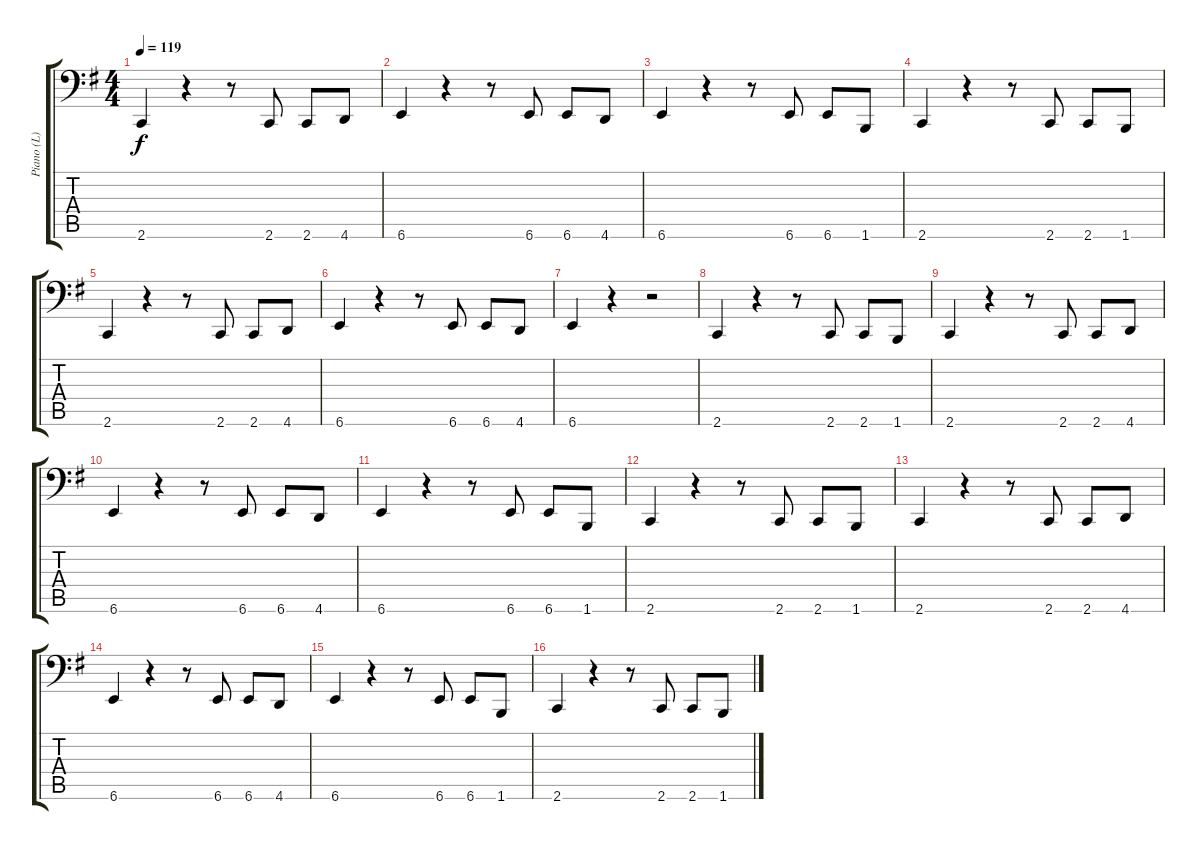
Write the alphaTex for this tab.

\track ("Piano (L)" "Piano (L)") {instrument acousticgrandpiano}
\staff {score tabs}
\tuning (E4 B3 G3 D3 A2 Bb1) {hide}
\ts (4 4)
\tempo 119
\clef f4
\ks g
2.6.4{dy f} r.4 r.8 2.6.8 2.6.8 4.6.8 |
6.6.4 r.4 r.8 6.6.8 6.6.8 4.6.8 |
6.6.4 r.4 r.8 6.6.8 6.6.8 1.6.8 |
2.6.4 r.4 r.8 2.6.8 2.6.8 1.6.8 |
2.6.4 r.4 r.8 2.6.8 2.6.8 4.6.8 |
6.6.4 r.4 r.8 6.6.8 6.6.8 4.6.8 |
6.6.4 r.4 r.2 |
2.6.4 r.4 r.8 2.6.8 2.6.8 1.6.8 |
2.6.4 r.4 r.8 2.6.8 2.6.8 4.6.8 |
6.6.4 r.4 r.8 6.6.8 6.6.8 4.6.8 |
6.6.4 r.4 r.8 6.6.8 6.6.8 1.6.8 |
2.6.4 r.4 r.8 2.6.8 2.6.8 1.6.8 |
2.6.4 r.4 r.8 2.6.8 2.6.8 4.6.8 |
6.6.4 r.4 r.8 6.6.8 6.6.8 4.6.8 |
6.6.4 r.4 r.8 6.6.8 6.6.8 1.6.8 |
2.6.4 r.4 r.8 2.6.8 2.6.8 1.6.8
